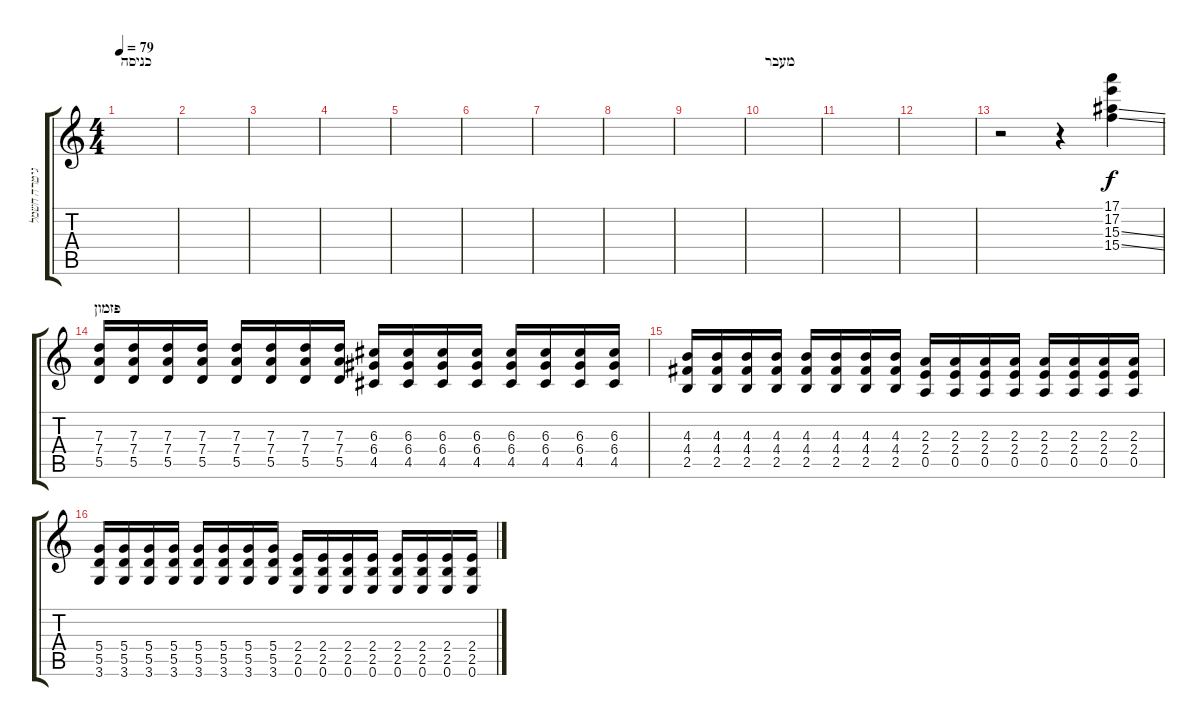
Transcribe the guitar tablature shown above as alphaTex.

\track ("גיטרה חשמלית" "גיטרה חשמל") {instrument overdrivenguitar}
\staff {score tabs}
\tuning (E4 B3 G3 D3 A2 E2) {hide}
\ts (4 4)
\section ("" "כניסה")
\tempo 79
\clef g2
\ks c
|
|
|
|
|
|
|
|
|
\section ("" "מעבר")
|
|
|
r.2 r.4 (17.1 17.2 15.3{ss} 15.4{ss}).4 |
\section ("" "פזמון")
(7.3 7.4 5.5).16 (7.3 7.4 5.5).16 (7.3 7.4 5.5).16 (7.3 7.4 5.5).16 (7.3 7.4 5.5).16 (7.3 7.4 5.5).16 (7.3 7.4 5.5).16 (7.3 7.4 5.5).16 (6.3 6.4 4.5).16 (6.3 6.4 4.5).16 (6.3 6.4 4.5).16 (6.3 6.4 4.5).16 (6.3 6.4 4.5).16 (6.3 6.4 4.5).16 (6.3 6.4 4.5).16 (6.3 6.4 4.5).16 |
(4.3 4.4 2.5).16 (4.3 4.4 2.5).16 (4.3 4.4 2.5).16 (4.3 4.4 2.5).16 (4.3 4.4 2.5).16 (4.3 4.4 2.5).16 (4.3 4.4 2.5).16 (4.3 4.4 2.5).16 (2.3 2.4 0.5).16 (2.3 2.4 0.5).16 (2.3 2.4 0.5).16 (2.3 2.4 0.5).16 (2.3 2.4 0.5).16 (2.3 2.4 0.5).16 (2.3 2.4 0.5).16 (2.3 2.4 0.5).16 |
(5.4 5.5 3.6).16 (5.4 5.5 3.6).16 (5.4 5.5 3.6).16 (5.4 5.5 3.6).16 (5.4 5.5 3.6).16 (5.4 5.5 3.6).16 (5.4 5.5 3.6).16 (5.4 5.5 3.6).16 (2.4 2.5 0.6).16 (2.4 2.5 0.6).16 (2.4 2.5 0.6).16 (2.4 2.5 0.6).16 (2.4 2.5 0.6).16 (2.4 2.5 0.6).16 (2.4 2.5 0.6).16 (2.4 2.5 0.6).16
